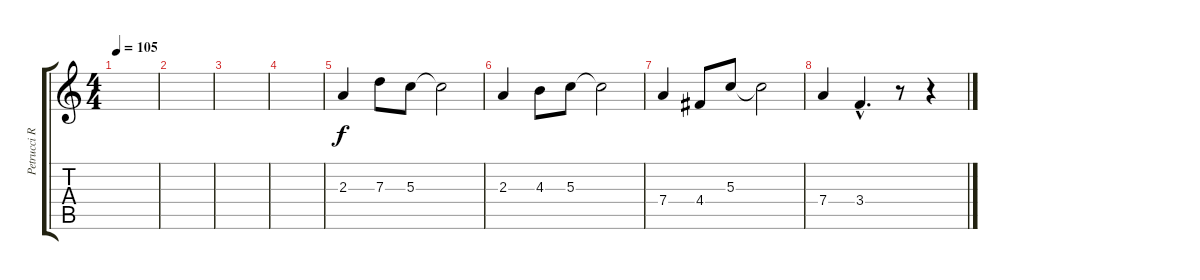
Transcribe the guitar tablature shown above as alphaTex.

\track ("Petrucci Rythm" "Petrucci R") {instrument acousticguitarsteel}
\staff {score tabs}
\tuning (E4 B3 G3 D3 A2 E2) {hide}
\ts (4 4)
\tempo 105
\clef g2
\ks c
|
|
|
|
2.3.4 7.3.8 5.3.8 5.3{t}.2 |
2.3.4 4.3.8 5.3.8 5.3{t}.2 |
7.4.4 4.4.8 5.3.8 5.3{t}.2 |
7.4.4 3.4{hac}.4{d} r.8 r.4
